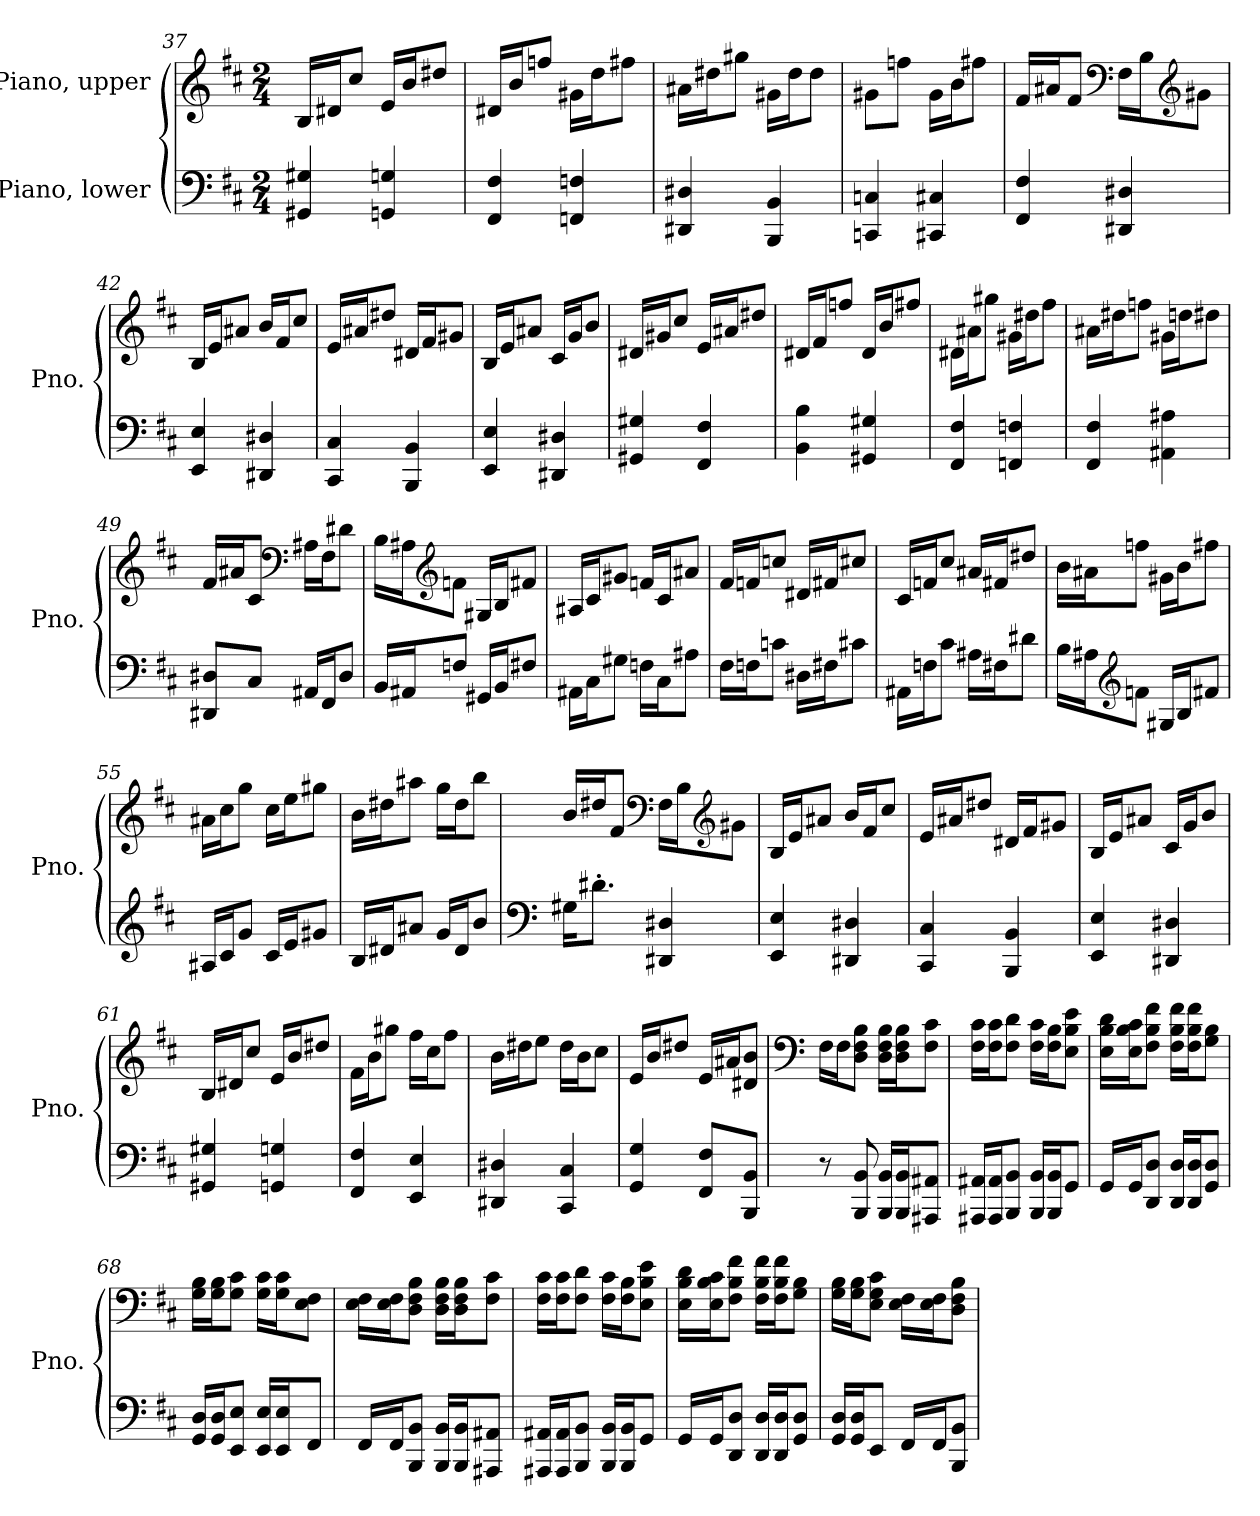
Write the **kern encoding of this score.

**kern	**kern
*part2	*part1
*staff2	*staff1
*I"Piano, lower	*I"Piano, upper
*I'Pno.	*I'Pno.
*clefF4	*clefG2
*k[f#c#]	*k[f#c#]
*M2/4	*M2/4
=37	=37
4GG#X/ 4G#X/	16B/LL
.	16d#X/J
.	8cc#/J
4GGn/ 4Gn/	16e/LL
.	16b/J
.	8dd#X/J
=38	=38
4FF#/ 4F#/	16d#X/LL
.	16b/J
.	8ffn/J
4FFn/ 4Fn/	16g#X\LL
.	16dd\J
.	8ff#X\J
!!LO:LB:g=z
=39	=39
4DD#X/ 4D#X/	16a#X\LL
.	16dd#X\J
.	8gg#X\J
4BBB/ 4BB/	16g#X\LL
.	16dd#\J
.	8dd#\J
=40	=40
4CCn/ 4Cn/	8g#X\L
.	8ffn\J
4CC#X/ 4C#X/	16g#\LL
.	16b\J
.	8ff#X\J
=41	=41
4FF#/ 4F#/	16f#/LL
.	16a#X/J
.	8f#/J
*	*clefF4
4DD#X/ 4D#X/	16F#\LL
.	16B\J
*	*clefG2
.	8g#X\J
=42	=42
4EE/ 4E/	16B/LL
.	16e/J
.	8a#X/J
4DD#X/ 4D#X/	16b/LL
.	16f#/J
.	8cc#/J
!!LO:LB:g=z
=43	=43
4CC#/ 4C#/	16e/LL
.	16a#X/J
.	8dd#X/J
4BBB/ 4BB/	16d#X/LL
.	16f#/J
.	8g#X/J
=44	=44
4EE/ 4E/	16B/LL
.	16e/J
.	8a#X/J
4DD#X/ 4D#X/	16c#/LL
.	16g/J
.	8b/J
=45	=45
4GG#X/ 4G#X/	16d#X/LL
.	16g#X/J
.	8cc#/J
4FF#/ 4F#/	16e/LL
.	16a#X/J
.	8dd#X/J
=46	=46
4BB\ 4B\	16d#X/LL
.	16f#/J
.	8ffn/J
4GG#X/ 4G#X/	16d#/LL
.	16b/J
.	8ff#X/J
!!LO:PB:g=z
=47	=47
4FF#/ 4F#/	16d#X\LL
.	16a#X\J
.	8gg#X\J
4FFn/ 4Fn/	16g#X\LL
.	16dd#X\J
.	8ff#\J
=48	=48
4FF#/ 4F#/	16a#X\LL
.	16dd#X\J
.	8ffn\J
4AA#X\ 4A#X\	16g#X\LL
.	16ddn\J
.	8dd#X\J
=49	=49
8DD#X/ 8D#X/L	16f#/LL
.	16a#X/J
8C#/J	8c#/J
*	*clefF4
16AA#X/LL	16A#X\LL
16FF#/J	16F#\J
8D#/J	8d#X\J
!!LO:LB:g=z
=50	=50
16BB/LL	16B\LL
16AA#X/J	16A#X\J
*	*clefG2
8Fn/J	8fn\J
16GG#X/LL	16G#X/LL
16BB/J	16B/J
8F#X/J	8f#X/J
=51	=51
16AA#X\LL	16A#X/LL
16C#\J	16c#/J
8G#X\J	8g#X/J
16Fn\LL	16fn/LL
16C#\J	16c#/J
8A#X\J	8a#X/J
=52	=52
16F#\LL	16f#/LL
16Fn\J	16fn/J
8cn\J	8ccn/J
16D#X\LL	16d#X/LL
16F#X\J	16f#X/J
8c#X\J	8cc#X/J
=53	=53
16AA#X\LL	16c#/LL
16Fn\J	16fn/J
8c#\J	8cc#/J
16A#X\LL	16a#X/LL
16F#X\J	16f#X/J
8d#X\J	8dd#X/J
!!LO:LB:g=z
=54	=54
16B\LL	16b\LL
16A#X\J	16a#X\J
*clefG2	*
8fn\J	8ffn\J
16G#X/LL	16g#X\LL
16B/J	16b\J
8f#X/J	8ff#X\J
=55	=55
16A#X/LL	16a#X\LL
16c#/J	16cc#\J
8g/J	8gg\J
16c#/LL	16cc#\LL
16e/J	16ee\J
8g#X/J	8gg#X\J
=56	=56
16B/LL	16b\LL
16d#X/J	16dd#X\J
8a#X/J	8aa#X\J
16g/LL	16gg\LL
16d#/J	16dd#\J
8b/J	8bb\J
=57	=57
*clefF4	*
16G#X\KL	16b/LL
8.d#X'\J	16dd#X/J
.	8f#/J
*	*clefF4
4DD#X/ 4D#X/	16F#\LL
.	16B\J
*	*clefG2
.	8g#X\J
!!LO:LB:g=z
=58	=58
4EE/ 4E/	16B/LL
.	16e/J
.	8a#X/J
4DD#X/ 4D#X/	16b/LL
.	16f#/J
.	8cc#/J
=59	=59
4CC#/ 4C#/	16e/LL
.	16a#X/J
.	8dd#X/J
4BBB/ 4BB/	16d#X/LL
.	16f#/J
.	8g#X/J
=60	=60
4EE/ 4E/	16B/LL
.	16e/J
.	8a#X/J
4DD#X/ 4D#X/	16c#/LL
.	16g/J
.	8b/J
=61	=61
4GG#X/ 4G#X/	16B/LL
.	16d#X/J
.	8cc#/J
4GGn/ 4Gn/	16e/LL
.	16b/J
.	8dd#X/J
=62	=62
4FF#/ 4F#/	16f#\LL
.	16b\J
.	8gg#X\J
4EE/ 4E/	16ff#\LL
.	16cc#\J
.	8ff#\J
!!LO:LB:g=z
=63	=63
4DD#X/ 4D#X/	16b\LL
.	16dd#X\J
.	8ee\J
4CC#/ 4C#/	16dd#\LL
.	16b\J
.	8cc#\J
=64	=64
4GG/ 4G/	16e/LL
.	16b/J
.	8dd#X/J
8FF#/ 8F#/L	16e/LL
.	16a#X/J
8BBB/ 8BB/J	8d#X/ 8b/J
=65	=65
*	*clefF4
8r	16F#\LL
.	16F#\J
8BBB/ 8BB/	8D\ 8F#\ 8B\J
16BBB/ 16BB/LL	16D\ 16F#\ 16B\LL
16BBB/ 16BB/J	16D\ 16F#\ 16B\J
8AAA#X/ 8AA#X/J	8F#\ 8c#\J
=66	=66
16AAA#X/ 16AA#X/LL	16F#\ 16c#\LL
16AAA#/ 16AA#/J	16F#\ 16c#\J
8BBB/ 8BB/J	8F#\ 8d\J
16BBB/ 16BB/LL	16F#\ 16c#\LL
16BBB/ 16BB/J	16F#\ 16B\J
8GG/J	8E\ 8B\ 8e\J
!!LO:LB:g=z
=67	=67
16GG/LL	16E\ 16B\ 16d\LL
16GG/J	16E\ 16B\ 16c#\J
8DD/ 8D/J	8F#\ 8B\ 8f#\J
16DD/ 16D/LL	16F#\ 16B\ 16f#\LL
16DD/ 16D/J	16F#\ 16B\ 16f#\J
8GG/ 8D/J	8G\ 8B\J
=68	=68
16GG/ 16D/LL	16G\ 16B\LL
16GG/ 16D/J	16G\ 16B\J
8EE/ 8E/J	8G\ 8c#\J
16EE/ 16E/LL	16G\ 16c#\LL
16EE/ 16E/J	16G\ 16c#\J
8FF#/J	8E\ 8F#\J
=69	=69
16FF#/LL	16E\ 16F#\LL
16FF#/J	16E\ 16F#\J
8BBB/ 8BB/J	8D\ 8F#\ 8B\J
16BBB/ 16BB/LL	16D\ 16F#\ 16B\LL
16BBB/ 16BB/J	16D\ 16F#\ 16B\J
8AAA#X/ 8AA#X/J	8F#\ 8c#\J
=70	=70
16AAA#X/ 16AA#X/LL	16F#\ 16c#\LL
16AAA#/ 16AA#/J	16F#\ 16c#\J
8BBB/ 8BB/J	8F#\ 8d\J
16BBB/ 16BB/LL	16F#\ 16c#\LL
16BBB/ 16BB/J	16F#\ 16B\J
8GG/J	8E\ 8B\ 8e\J
!!LO:PB:g=z
=71	=71
16GG/LL	16E\ 16B\ 16d\LL
16GG/J	16E\ 16B\ 16c#\J
8DD/ 8D/J	8F#\ 8B\ 8f#\J
16DD/ 16D/LL	16F#\ 16B\ 16f#\LL
16DD/ 16D/J	16F#\ 16B\ 16f#\J
8GG/ 8D/J	8G\ 8B\J
=72	=72
16GG/ 16D/LL	16G\ 16B\LL
16GG/ 16D/J	16G\ 16B\J
8EE/J	8E\ 8G\ 8c#\J
16FF#/LL	16E\ 16F#\LL
16FF#/J	16E\ 16F#\J
8BBB/ 8BB/J	8D\ 8F#\ 8B\J
=	=
*-	*-
